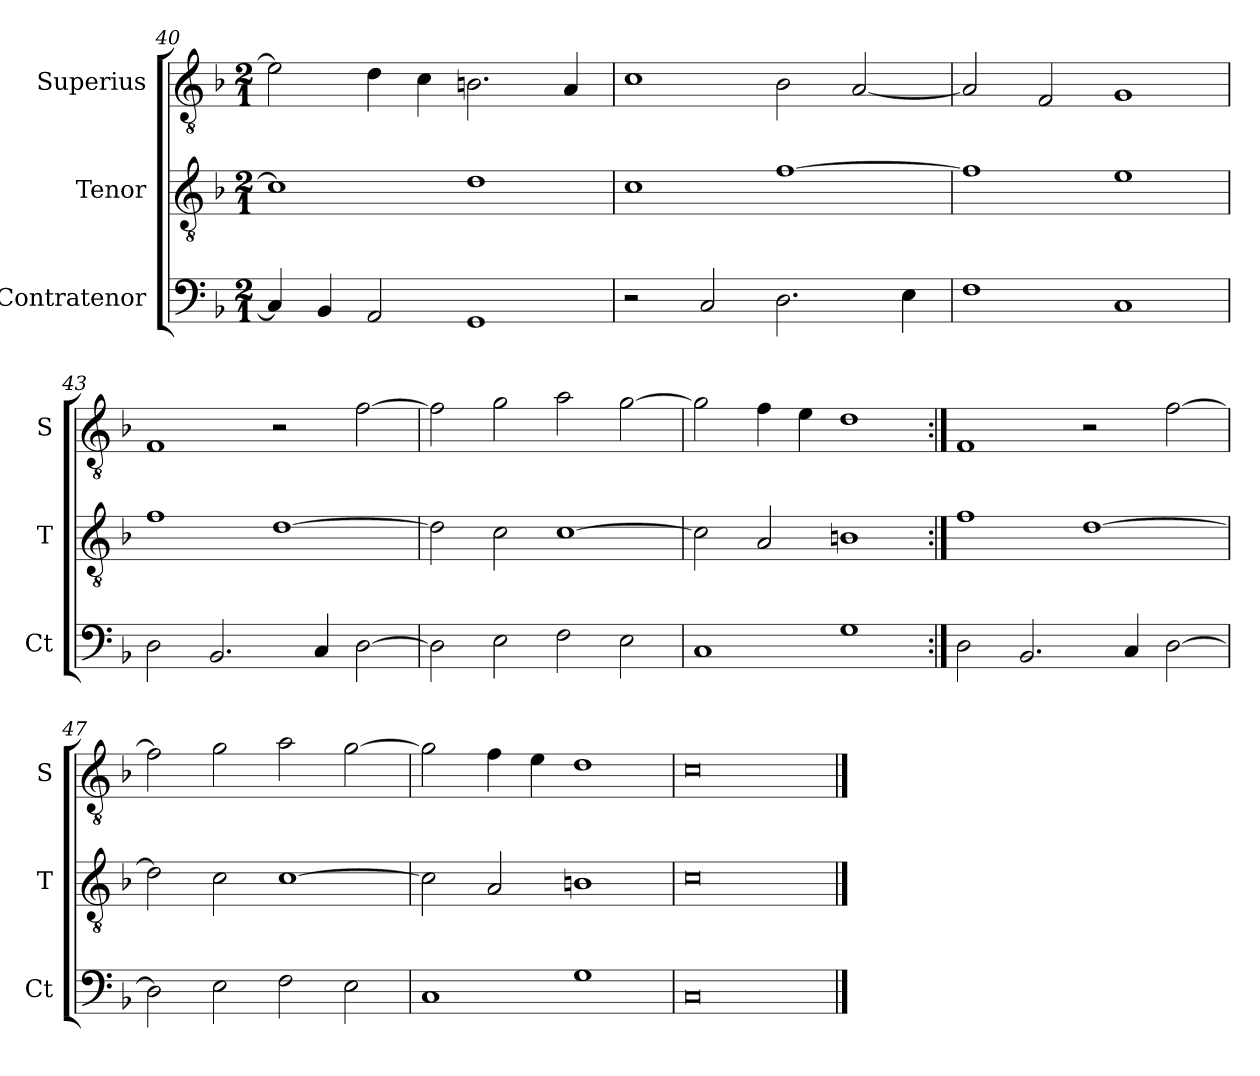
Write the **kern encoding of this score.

**kern	**kern	**kern
*part3	*part2	*part1
*staff3	*staff2	*staff1
*I"Contratenor	*I"Tenor	*I"Superius
*I'Ct	*I'T	*I'S
*clefF4	*clefGv2	*clefGv2
*k[b-]	*k[b-]	*k[b-]
*M2/1	*M2/1	*M2/1
=40	=40	=40
4C/]	1c]	2e\]
4BB-/	.	.
2AA/	.	4d\
.	.	4c\
1GG	1d	2.Bn\
.	.	4A/
=41	=41	=41
2r	1c	1c
2C/	.	.
2.D\	[1f	2B-\
.	.	[2A/
4E\	.	.
=42	=42	=42
1F	1f]	2A/]
.	.	2F/
1C	1e	1G
=43	=43	=43
2D\	1f	1F
2.BB-/	.	.
.	[1d	2r
4C/	.	.
[2D\	.	[2f\
=44	=44	=44
2D\]	2d\]	2f\]
2E\	2c\	2g\
2F\	[1c	2a\
2E\	.	[2g\
=45	=45	=45
1C	2c\]	2g\]
.	2A/	4f\
.	.	4e\
1G	1Bn	1d
=46:|!	=46:|!	=46:|!
2D\	1f	1F
2.BB-/	.	.
.	[1d	2r
4C/	.	.
[2D\	.	[2f\
=47	=47	=47
2D\]	2d\]	2f\]
2E\	2c\	2g\
2F\	[1c	2a\
2E\	.	[2g\
=48	=48	=48
1C	2c\]	2g\]
.	2A/	4f\
.	.	4e\
1G	1Bn	1d
=49	=49	=49
0C	0c	0c
==	==	==
*-	*-	*-
